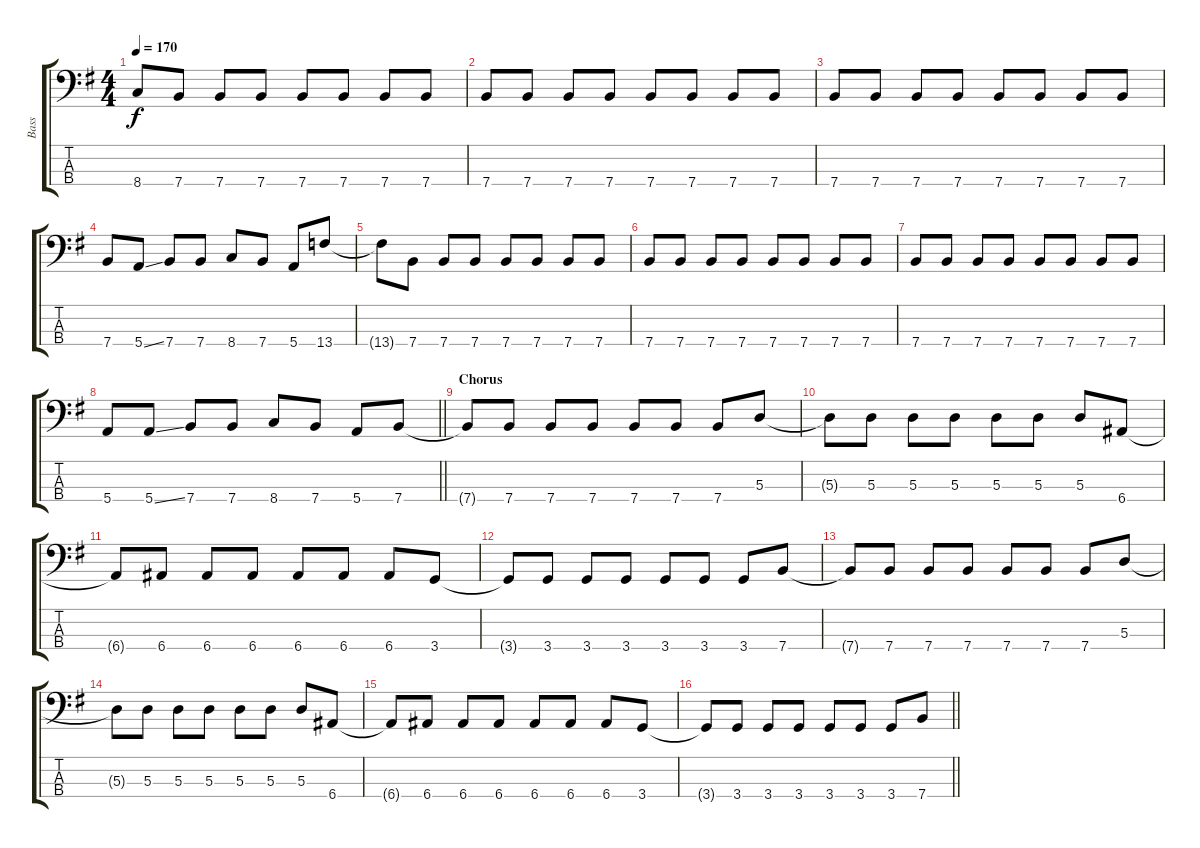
\track ("Bass" "Bass") {instrument electricbassfinger}
\staff {score tabs}
\tuning (G2 D2 A1 E1) {hide}
\ts (4 4)
\tempo 170
\clef f4
\ks g
8.4{t}.8{dy f} 7.4.8 7.4.8 7.4.8 7.4.8 7.4.8 7.4.8 7.4.8 |
7.4.8 7.4.8 7.4.8 7.4.8 7.4.8 7.4.8 7.4.8 7.4.8 |
7.4.8 7.4.8 7.4.8 7.4.8 7.4.8 7.4.8 7.4.8 7.4.8 |
7.4.8 5.4{ss}.8 7.4.8 7.4.8 8.4.8 7.4.8 5.4.8 13.4.8 |
13.4{t}.8 7.4.8 7.4.8 7.4.8 7.4.8 7.4.8 7.4.8 7.4.8 |
7.4.8 7.4.8 7.4.8 7.4.8 7.4.8 7.4.8 7.4.8 7.4.8 |
7.4.8 7.4.8 7.4.8 7.4.8 7.4.8 7.4.8 7.4.8 7.4.8 |
\barLineRight lightlight
5.4.8 5.4{ss}.8 7.4.8 7.4.8 8.4.8 7.4.8 5.4.8 7.4.8 |
\section ("" "Chorus")
7.4{t}.8 7.4.8 7.4.8 7.4.8 7.4.8 7.4.8 7.4.8 5.3.8 |
5.3{t}.8 5.3.8 5.3.8 5.3.8 5.3.8 5.3.8 5.3.8 6.4.8 |
6.4{t}.8 6.4.8 6.4.8 6.4.8 6.4.8 6.4.8 6.4.8 3.4.8 |
3.4{t}.8 3.4.8 3.4.8 3.4.8 3.4.8 3.4.8 3.4.8 7.4.8 |
7.4{t}.8 7.4.8 7.4.8 7.4.8 7.4.8 7.4.8 7.4.8 5.3.8 |
5.3{t}.8 5.3.8 5.3.8 5.3.8 5.3.8 5.3.8 5.3.8 6.4.8 |
6.4{t}.8 6.4.8 6.4.8 6.4.8 6.4.8 6.4.8 6.4.8 3.4.8 |
\barLineRight lightlight
3.4{t}.8 3.4.8 3.4.8 3.4.8 3.4.8 3.4.8 3.4.8 7.4.8
